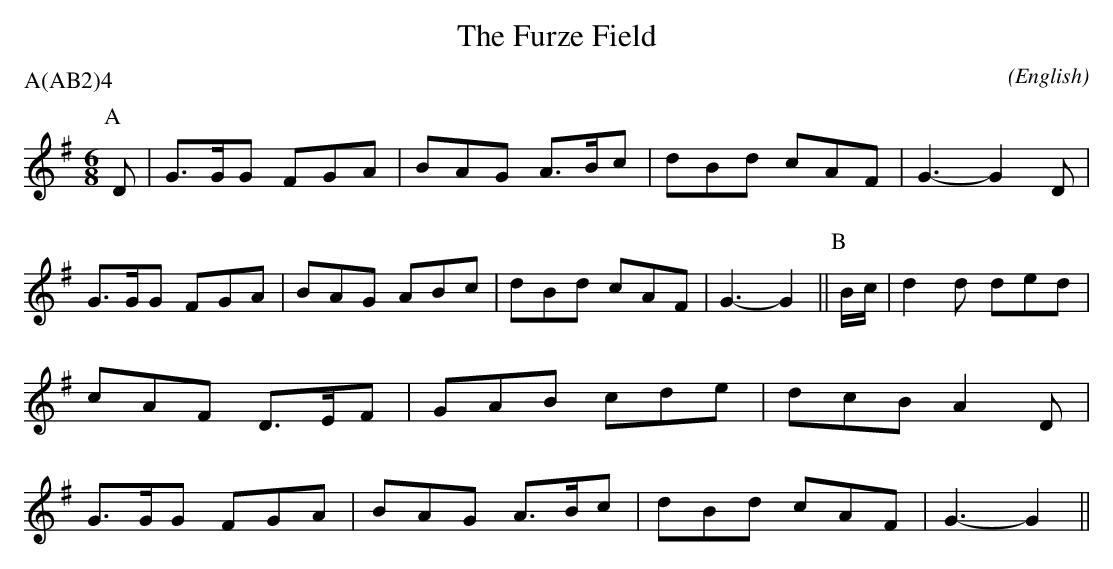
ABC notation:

X:1
T:The Furze Field
M:6/8
C:
O:English
P:A(AB2)4
K:G
P:A
D      | G>GG FGA | BAG A>Bc | dBd cAF | G3- G2 \
D      | G>GG FGA | BAG ABc  | dBd cAF | G3- G2 ||\
P:B
B/2c/2 | d2 d ded | cAF D>EF | GAB cde | dcB A2 \
D      | G>GG FGA | BAG A>Bc | dBd cAF | G3- G2 ||
